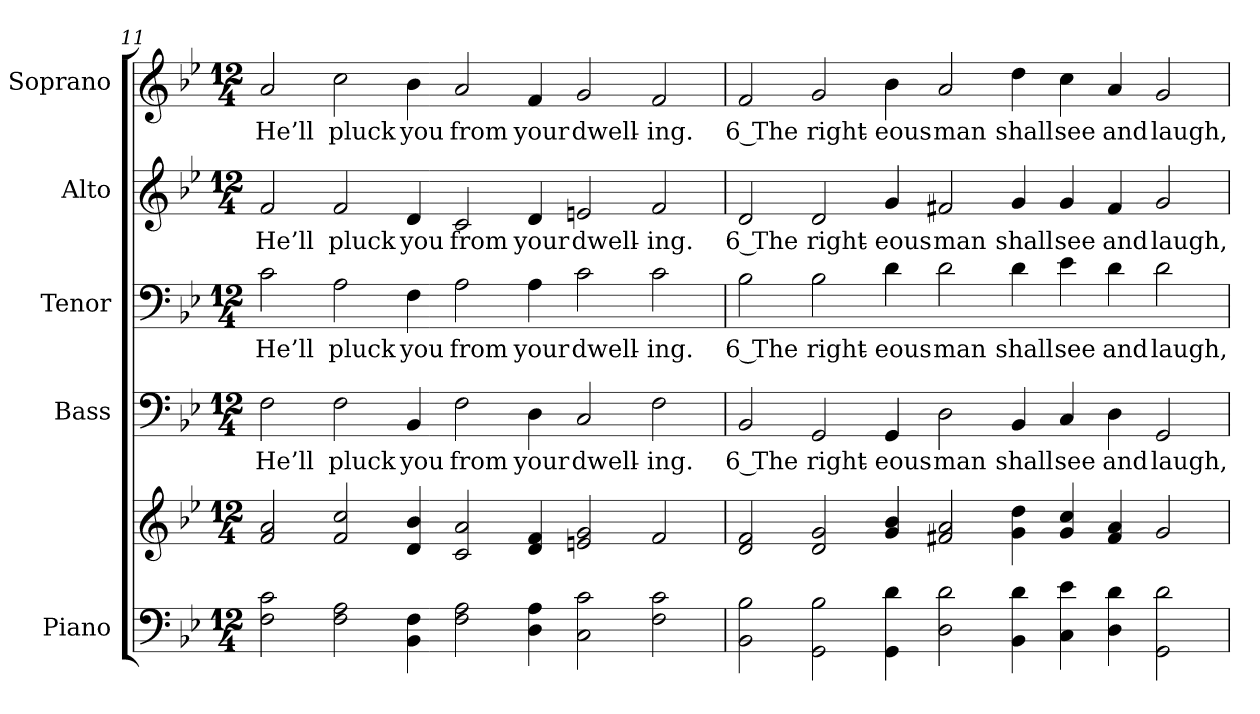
**kern	**kern	**kern	**text	**kern	**text	**kern	**text	**kern	**text
*part5	*part5	*part4	*part4	*part3	*part3	*part2	*part2	*part1	*part1
*staff6	*staff5	*staff4	*staff4	*staff3	*staff3	*staff2	*staff2	*staff1	*staff1
*I"Piano	*	*I"Bass	*	*I"Tenor	*	*I"Alto	*	*I"Soprano	*
*I'Pno.	*	*I'B.	*	*I'T.	*	*I'A.	*	*I'S.	*
!!LO:PB:g=z
*clefF4	*clefG2	*clefF4	*	*clefF4	*	*clefG2	*	*clefG2	*
*k[b-e-]	*k[b-e-]	*k[b-e-]	*	*k[b-e-]	*	*k[b-e-]	*	*k[b-e-]	*
*B-:	*B-:	*B-:	*	*B-:	*	*B-:	*	*B-:	*
*M12/4	*M12/4	*M12/4	*	*M12/4	*	*M12/4	*	*M12/4	*
=11	=11	=11	=11	=11	=11	=11	=11	=11	=11
*	*^	*	*	*	*	*	*	*	*
!	!	!	!	!LO:LY:b:color=#000000	!	!	!	!	!	!
!	!	!	!	!	!	!LO:LY:b:color=#000000	!	!	!	!
!	!	!	!	!	!	!	!	!LO:LY:b:color=#000000	!	!
!	!	!	!	!	!	!	!	!	!	!LO:LY:b:color=#000000
2Fi\ 2ci	2fi/ 2ai	1ryy	2Fi\	He’ll	2ci\	He’ll	2fi/	He’ll	2ai/	He’ll
!	!	!	!	!LO:LY:b:color=#000000	!	!	!	!	!	!
!	!	!	!	!	!	!LO:LY:b:color=#000000	!	!	!	!
!	!	!	!	!	!	!	!	!LO:LY:b:color=#000000	!	!
!	!	!	!	!	!	!	!	!	!	!LO:LY:b:color=#000000
2Fi\ 2Ai	2fi/ 2cci	.	2Fi\	pluck	2Ai\	pluck	2fi/	pluck	2cci\	pluck
!	!	!	!	!LO:LY:b:color=#000000	!	!	!	!	!	!
!	!	!	!	!	!	!LO:LY:b:color=#000000	!	!	!	!
!	!	!	!	!	!	!	!	!LO:LY:b:color=#000000	!	!
!	!	!	!	!	!	!	!	!	!	!LO:LY:b:color=#000000
4BB-i\ 4Fi	4di/ 4b-i	1ryy	4BB-i/	you	4Fi\	you	4di/	you	4b-i\	you
!	!	!	!	!LO:LY:b:color=#000000	!	!	!	!	!	!
!	!	!	!	!	!	!LO:LY:b:color=#000000	!	!	!	!
!	!	!	!	!	!	!	!	!LO:LY:b:color=#000000	!	!
!	!	!	!	!	!	!	!	!	!	!LO:LY:b:color=#000000
2Fi\ 2Ai	2ci/ 2ai	.	2Fi\	from	2Ai\	from	2ci/	from	2ai/	from
!	!	!	!	!LO:LY:b:color=#000000	!	!	!	!	!	!
!	!	!	!	!	!	!LO:LY:b:color=#000000	!	!	!	!
!	!	!	!	!	!	!	!	!LO:LY:b:color=#000000	!	!
!	!	!	!	!	!	!	!	!	!	!LO:LY:b:color=#000000
4Di\ 4Ai	4di/ 4fi	.	4Di\	your	4Ai\	your	4di/	your	4fi/	your
!	!	!	!	!LO:LY:b:color=#000000	!	!	!	!	!	!
!	!	!	!	!	!	!LO:LY:b:color=#000000	!	!	!	!
!	!	!	!	!	!	!	!	!LO:LY:b:color=#000000	!	!
!	!	!	!	!	!	!	!	!	!	!LO:LY:b:color=#000000
2Ci\ 2ci	2eni/ 2gi	1ryy	2Ci/	dwell-	2ci\	dwell-	2eni/	dwell-	2gi/	dwell-
!	!	!	!	!LO:LY:b:color=#000000	!	!	!	!	!	!
!	!	!	!	!	!	!LO:LY:b:color=#000000	!	!	!	!
!	!	!	!	!	!	!	!	!LO:LY:b:color=#000000	!	!
!	!	!	!	!	!	!	!	!	!	!LO:LY:b:color=#000000
2Fi\ 2ci	2fi/	.	2Fi\	-ing.	2ci\	-ing.	2fi/	-ing.	2fi/	-ing.
=12	=12	=12	=12	=12	=12	=12	=12	=12	=12	=12
!	!	!	!	!LO:LY:b:color=#000000	!	!	!	!	!	!
!	!	!	!	!	!	!LO:LY:b:color=#000000	!	!	!	!
!	!	!	!	!	!	!	!	!LO:LY:b:color=#000000	!	!
!	!	!	!	!	!	!	!	!	!	!LO:LY:b:color=#000000
2BB-i\ 2B-i	2di/ 2fi	1ryy	2BB-i/	6 The	2B-i\	6 The	2di/	6 The	2fi/	6 The
!	!	!	!	!LO:LY:b:color=#000000	!	!	!	!	!	!
!	!	!	!	!	!	!LO:LY:b:color=#000000	!	!	!	!
!	!	!	!	!	!	!	!	!LO:LY:b:color=#000000	!	!
!	!	!	!	!	!	!	!	!	!	!LO:LY:b:color=#000000
2GGi\ 2B-i	2di/ 2gi	.	2GGi/	right-	2B-i\	right-	2di/	right-	2gi/	right-
!	!	!	!	!LO:LY:b:color=#000000	!	!	!	!	!	!
!	!	!	!	!	!	!LO:LY:b:color=#000000	!	!	!	!
!	!	!	!	!	!	!	!	!LO:LY:b:color=#000000	!	!
!	!	!	!	!	!	!	!	!	!	!LO:LY:b:color=#000000
4GGi\ 4di	4gi/ 4b-i	1ryy	4GGi/	-eous	4di\	-eous	4gi/	-eous	4b-i\	-eous
!	!	!	!	!LO:LY:b:color=#000000	!	!	!	!	!	!
!	!	!	!	!	!	!LO:LY:b:color=#000000	!	!	!	!
!	!	!	!	!	!	!	!	!LO:LY:b:color=#000000	!	!
!	!	!	!	!	!	!	!	!	!	!LO:LY:b:color=#000000
2Di\ 2di	2f#Xi/ 2ai	.	2Di\	man	2di\	man	2f#Xi/	man	2ai/	man
!	!	!	!	!LO:LY:b:color=#000000	!	!	!	!	!	!
!	!	!	!	!	!	!LO:LY:b:color=#000000	!	!	!	!
!	!	!	!	!	!	!	!	!LO:LY:b:color=#000000	!	!
!	!	!	!	!	!	!	!	!	!	!LO:LY:b:color=#000000
4BB-i\ 4di	4gi\ 4ddi	.	4BB-i/	shall	4di\	shall	4gi/	shall	4ddi\	shall
!	!	!	!	!LO:LY:b:color=#000000	!	!	!	!	!	!
!	!	!	!	!	!	!LO:LY:b:color=#000000	!	!	!	!
!	!	!	!	!	!	!	!	!LO:LY:b:color=#000000	!	!
!	!	!	!	!	!	!	!	!	!	!LO:LY:b:color=#000000
4Ci\ 4e-i	4gi/ 4cci	1ryy	4Ci/	see	4e-i\	see	4gi/	see	4cci\	see
!	!	!	!	!LO:LY:b:color=#000000	!	!	!	!	!	!
!	!	!	!	!	!	!LO:LY:b:color=#000000	!	!	!	!
!	!	!	!	!	!	!	!	!LO:LY:b:color=#000000	!	!
!	!	!	!	!	!	!	!	!	!	!LO:LY:b:color=#000000
4Di\ 4di	4f#i/ 4ai	.	4Di\	and	4di\	and	4f#i/	and	4ai/	and
!	!	!	!	!LO:LY:b:color=#000000	!	!	!	!	!	!
!	!	!	!	!	!	!LO:LY:b:color=#000000	!	!	!	!
!	!	!	!	!	!	!	!	!LO:LY:b:color=#000000	!	!
!	!	!	!	!	!	!	!	!	!	!LO:LY:b:color=#000000
2GGi\ 2di	2gi/	.	2GGi/	laugh,	2di\	laugh,	2gi/	laugh,	2gi/	laugh,
*	*v	*v	*	*	*	*	*	*	*	*
=	=	=	=	=	=	=	=	=	=
*-	*-	*-	*-	*-	*-	*-	*-	*-	*-
